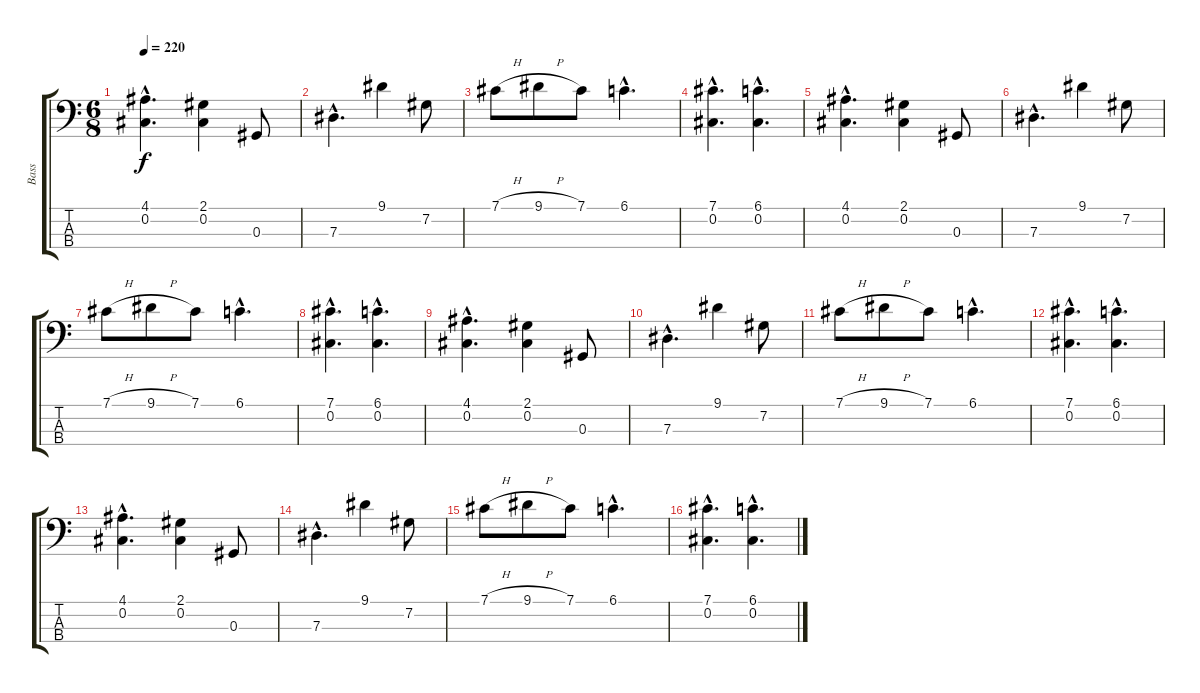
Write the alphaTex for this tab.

\track ("Bass" "Bass") {instrument electricbasspick}
\staff {score tabs}
\tuning (Gb2 Db2 Ab1 Eb1) {hide}
\ts (6 8)
\tempo 220
\clef f4
\ks c
(4.1{hac} 0.2{hac}).4{d dy f} (2.1 0.2).4 0.3.8 |
7.3{hac}.4{d} 9.1.4 7.2.8 |
7.1{h}.8{volume 8} 9.1{h}.8 7.1.8 6.1{hac}.4{d} |
(7.1{hac} 0.2{hac}).4{d} (6.1{hac} 0.2{hac}).4{d} |
(4.1{hac} 0.2{hac}).4{d} (2.1 0.2).4 0.3.8 |
7.3{hac}.4{d} 9.1.4 7.2.8 |
7.1{h}.8{volume 7} 9.1{h}.8 7.1.8 6.1{hac}.4{d} |
(7.1{hac} 0.2{hac}).4{d} (6.1{hac} 0.2{hac}).4{d} |
(4.1{hac} 0.2{hac}).4{d} (2.1 0.2).4 0.3.8 |
7.3{hac}.4{d} 9.1.4 7.2.8 |
7.1{h}.8 9.1{h}.8 7.1.8 6.1{hac}.4{d} |
(7.1{hac} 0.2{hac}).4{d} (6.1{hac} 0.2{hac}).4{d} |
(4.1{hac} 0.2{hac}).4{d} (2.1 0.2).4 0.3.8 |
7.3{hac}.4{d} 9.1.4 7.2.8 |
7.1{h}.8{volume 3} 9.1{h}.8 7.1.8 6.1{hac}.4{d} |
(7.1{hac} 0.2{hac}).4{d} (6.1{hac} 0.2{hac}).4{d}
